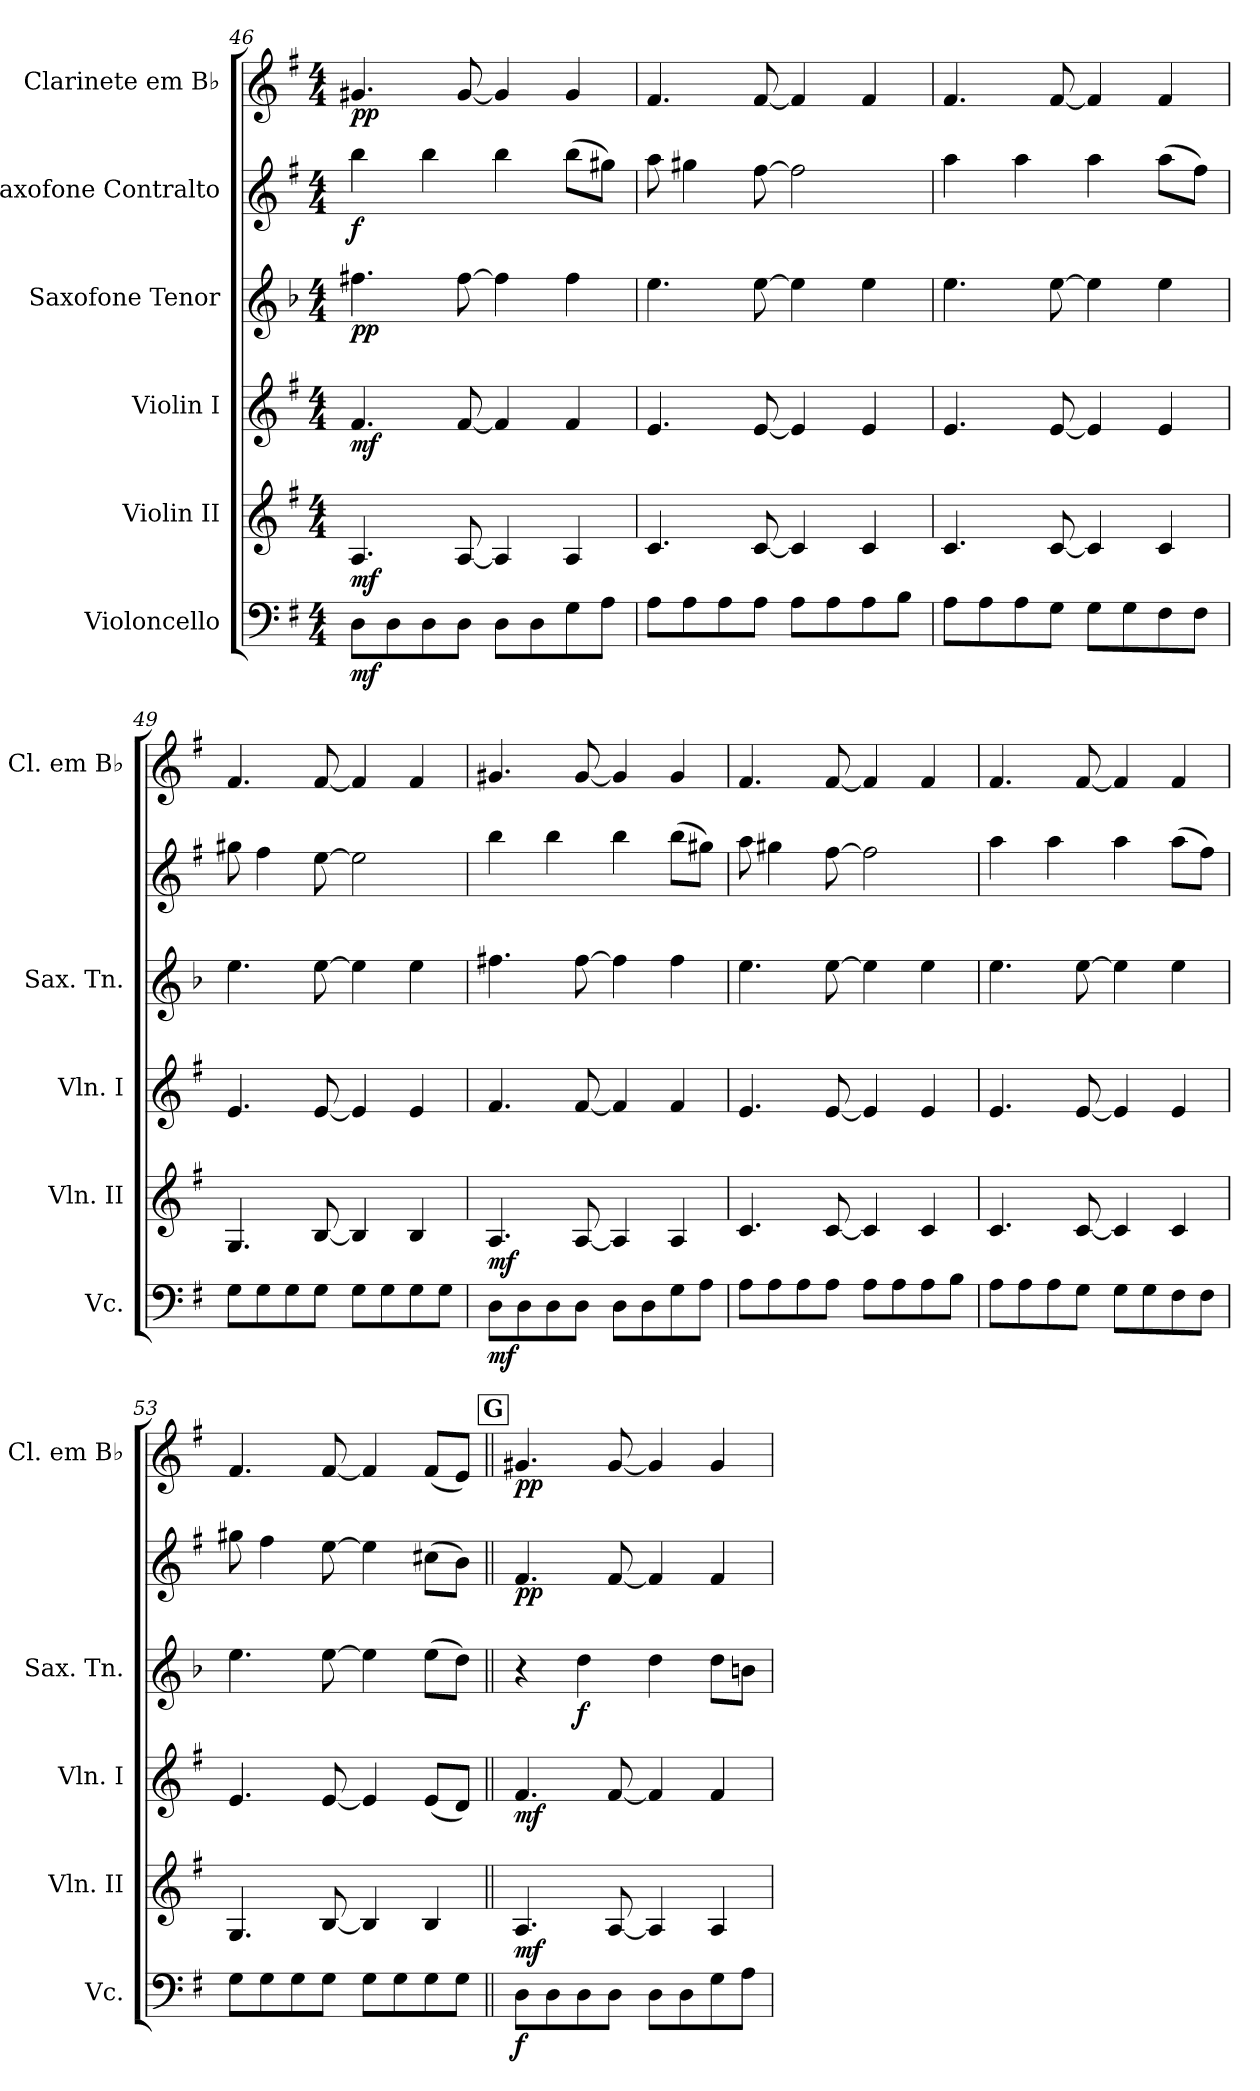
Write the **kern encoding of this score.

**kern	**dynam	**kern	**dynam	**kern	**dynam	**kern	**dynam	**kern	**dynam	**kern	**dynam
*part6	*part6	*part5	*part5	*part4	*part4	*part3	*part3	*part2	*part2	*part1	*part1
*staff6	*staff6	*staff5	*staff5	*staff4	*staff4	*staff3	*staff3	*staff2	*staff2	*staff1	*staff1
*I"Violoncello	*	*I"Violin II	*	*I"Violin I	*	*I"Saxofone Tenor	*	*I"Saxofone Contralto	*	*I"Clarinete em B♭	*
*I'Vc.	*	*I'Vln. II	*	*I'Vln. I	*	*I'Sax. Tn.	*	*	*	*I'Cl. em B♭	*
*clefF4	*	*clefG2	*	*clefG2	*	*clefG2	*	*clefG2	*	*clefG2	*
*	*	*	*	*	*	*ITrd8c14	*	*ITrd5c9	*	*ITrd1c2	*
*k[f#]	*	*k[f#]	*	*k[f#]	*	*k[b-]	*	*k[b-e-]	*	*k[b-]	*
*M4/4	*	*M4/4	*	*M4/4	*	*M4/4	*	*M4/4	*	*M4/4	*
=46	=46	=46	=46	=46	=46	=46	=46	=46	=46	=46	=46
!	!LO:DY:b	!	!LO:DY:b	!	!LO:DY:b	!	!LO:DY:b	!	!LO:DY:b	!	!LO:DY:b
8D\L	mf	4.A/	mf	4.f#/	mf	4.f#X\	pp	4dd\	f	4.f#X/	pp
8D\	.	.	.	.	.	.	.	.	.	.	.
8D\	.	.	.	.	.	.	.	4dd\	.	.	.
8D\J	.	[8A/	.	[8f#/	.	[8f#\	.	.	.	[8f#/	.
8D\L	.	4A/]	.	4f#/]	.	4f#\]	.	4dd\	.	4f#/]	.
8D\	.	.	.	.	.	.	.	.	.	.	.
8G\	.	4A/	.	4f#/	.	4f#\	.	(>8dd\L	.	4f#/	.
8A\J	.	.	.	.	.	.	.	8bn\J)	.	.	.
=47	=47	=47	=47	=47	=47	=47	=47	=47	=47	=47	=47
8A\L	.	4.c/	.	4.e/	.	4.e\	.	8cc\	.	4.e/	.
8A\	.	.	.	.	.	.	.	4bn\	.	.	.
8A\	.	.	.	.	.	.	.	.	.	.	.
8A\J	.	[8c/	.	[8e/	.	[8e\	.	[8a\	.	[8e/	.
8A\L	.	4c/]	.	4e/]	.	4e\]	.	2a\]	.	4e/]	.
8A\	.	.	.	.	.	.	.	.	.	.	.
8A\	.	4c/	.	4e/	.	4e\	.	.	.	4e/	.
8B\J	.	.	.	.	.	.	.	.	.	.	.
!!LO:PB:g=z
=48	=48	=48	=48	=48	=48	=48	=48	=48	=48	=48	=48
8A\L	.	4.c/	.	4.e/	.	4.e\	.	4cc\	.	4.e/	.
8A\	.	.	.	.	.	.	.	.	.	.	.
8A\	.	.	.	.	.	.	.	4cc\	.	.	.
8G\J	.	[8c/	.	[8e/	.	[8e\	.	.	.	[8e/	.
8G\L	.	4c/]	.	4e/]	.	4e\]	.	4cc\	.	4e/]	.
8G\	.	.	.	.	.	.	.	.	.	.	.
8F#\	.	4c/	.	4e/	.	4e\	.	(>8cc\L	.	4e/	.
8F#\J	.	.	.	.	.	.	.	8a\J)	.	.	.
=49	=49	=49	=49	=49	=49	=49	=49	=49	=49	=49	=49
8G\L	.	4.G/	.	4.e/	.	4.e\	.	8bn\	.	4.e/	.
8G\	.	.	.	.	.	.	.	4a\	.	.	.
8G\	.	.	.	.	.	.	.	.	.	.	.
8G\J	.	[8B/	.	[8e/	.	[8e\	.	[8g\	.	[8e/	.
8G\L	.	4B/]	.	4e/]	.	4e\]	.	2g\]	.	4e/]	.
8G\	.	.	.	.	.	.	.	.	.	.	.
8G\	.	4B/	.	4e/	.	4e\	.	.	.	4e/	.
8G\J	.	.	.	.	.	.	.	.	.	.	.
=50	=50	=50	=50	=50	=50	=50	=50	=50	=50	=50	=50
!	!LO:DY:b	!	!LO:DY:b	!	!	!	!	!	!	!	!
8D\L	mf	4.A/	mf	4.f#/	.	4.f#X\	.	4dd\	.	4.f#X/	.
8D\	.	.	.	.	.	.	.	.	.	.	.
8D\	.	.	.	.	.	.	.	4dd\	.	.	.
8D\J	.	[8A/	.	[8f#/	.	[8f#\	.	.	.	[8f#/	.
8D\L	.	4A/]	.	4f#/]	.	4f#\]	.	4dd\	.	4f#/]	.
8D\	.	.	.	.	.	.	.	.	.	.	.
8G\	.	4A/	.	4f#/	.	4f#\	.	(>8dd\L	.	4f#/	.
8A\J	.	.	.	.	.	.	.	8bn\J)	.	.	.
=51	=51	=51	=51	=51	=51	=51	=51	=51	=51	=51	=51
8A\L	.	4.c/	.	4.e/	.	4.e\	.	8cc\	.	4.e/	.
8A\	.	.	.	.	.	.	.	4bn\	.	.	.
8A\	.	.	.	.	.	.	.	.	.	.	.
8A\J	.	[8c/	.	[8e/	.	[8e\	.	[8a\	.	[8e/	.
8A\L	.	4c/]	.	4e/]	.	4e\]	.	2a\]	.	4e/]	.
8A\	.	.	.	.	.	.	.	.	.	.	.
8A\	.	4c/	.	4e/	.	4e\	.	.	.	4e/	.
8B\J	.	.	.	.	.	.	.	.	.	.	.
=52	=52	=52	=52	=52	=52	=52	=52	=52	=52	=52	=52
8A\L	.	4.c/	.	4.e/	.	4.e\	.	4cc\	.	4.e/	.
8A\	.	.	.	.	.	.	.	.	.	.	.
8A\	.	.	.	.	.	.	.	4cc\	.	.	.
8G\J	.	[8c/	.	[8e/	.	[8e\	.	.	.	[8e/	.
8G\L	.	4c/]	.	4e/]	.	4e\]	.	4cc\	.	4e/]	.
8G\	.	.	.	.	.	.	.	.	.	.	.
8F#\	.	4c/	.	4e/	.	4e\	.	(>8cc\L	.	4e/	.
8F#\J	.	.	.	.	.	.	.	8a\J)	.	.	.
=53	=53	=53	=53	=53	=53	=53	=53	=53	=53	=53	=53
8G\L	.	4.G/	.	4.e/	.	4.e\	.	8bn\	.	4.e/	.
8G\	.	.	.	.	.	.	.	4a\	.	.	.
8G\	.	.	.	.	.	.	.	.	.	.	.
8G\J	.	[8B/	.	[8e/	.	[8e\	.	[8g\	.	[8e/	.
8G\L	.	4B/]	.	4e/]	.	4e\]	.	4g\]	.	4e/]	.
8G\	.	.	.	.	.	.	.	.	.	.	.
8G\	.	4B/	.	(<8e/L	.	(>8e\L	.	(>8en\L	.	(<8e/L	.
8G\J	.	.	.	8d/J)	.	8d\J)	.	8d\J)	.	8d/J)	.
!!LO:REH:place=s1:a:B:fs=20:t=G
=54||	=54||	=54||	=54||	=54||	=54||	=54||	=54||	=54||	=54||	=54||	=54||
!	!LO:DY:b	!	!LO:DY:b	!	!LO:DY:b	!	!	!	!LO:DY:b	!	!LO:DY:b
8D\L	f	4.A/	mf	4.f#/	mf	4r	.	4.A/	pp	4.f#X/	pp
8D\	.	.	.	.	.	.	.	.	.	.	.
!	!	!	!	!	!	!	!LO:DY:b	!	!	!	!
8D\	.	.	.	.	.	4d\	f	.	.	.	.
8D\J	.	[8A/	.	[8f#/	.	.	.	[8A/	.	[8f#/	.
8D\L	.	4A/]	.	4f#/]	.	4d\	.	4A/]	.	4f#/]	.
8D\	.	.	.	.	.	.	.	.	.	.	.
8G\	.	4A/	.	4f#/	.	8d\L	.	4A/	.	4f#/	.
8A\J	.	.	.	.	.	8Bn\J	.	.	.	.	.
=	=	=	=	=	=	=	=	=	=	=	=
*-	*-	*-	*-	*-	*-	*-	*-	*-	*-	*-	*-
